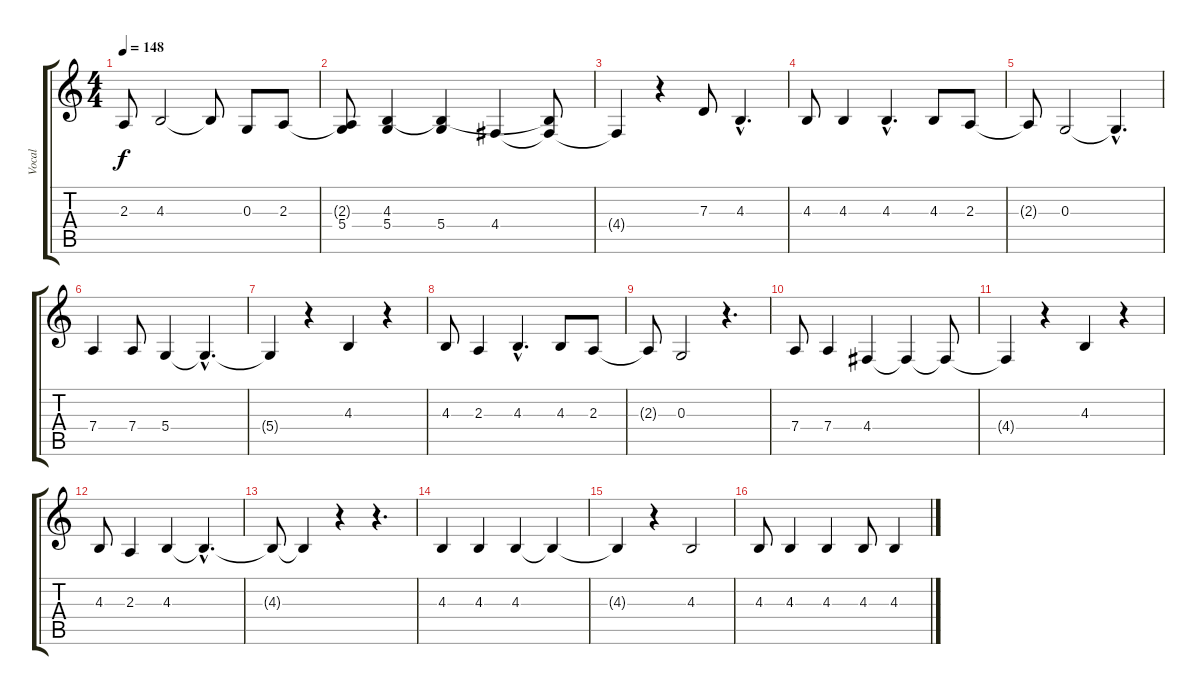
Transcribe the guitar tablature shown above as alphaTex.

\track ("Vocal" "Vocal") {instrument cello}
\staff {score tabs}
\tuning (E4 B3 G3 D3 A2 E2) {hide}
\ts (4 4)
\tempo 148
\clef g2
\ks c
2.3{t}.8{dy f} 4.3.2 4.3{t}.8 0.3.8 2.3.8 |
(2.3{t} 5.4).8 (4.3 5.4).4 (4.3{t} 5.4).4 4.4.4 (4.3{t} 4.4{t}).8 |
4.4{t}.4 r.4 7.3.8 4.3{hac}.4{d} |
4.3.8 4.3.4 4.3{hac}.4{d} 4.3.8 2.3.8 |
2.3{t}.8 0.3.2 0.3{hac t}.4{d} |
7.4.4 7.4.8 5.4.4 5.4{hac t}.4{d} |
5.4{t}.4 r.4 4.3.4 r.4 |
4.3.8 2.3.4 4.3{hac}.4{d} 4.3.8 2.3.8 |
2.3{t}.8 0.3.2 r.4{d} |
7.4.8 7.4.4 4.4.4 4.4{t}.4 4.4{t}.8 |
4.4{t}.4 r.4 4.3.4 r.4 |
4.3.8 2.3.4 4.3.4 4.3{hac t}.4{d} |
4.3{t}.8 4.3{t}.4 r.4 r.4{d} |
4.3.4 4.3.4 4.3.4 4.3{t}.4 |
4.3{t}.4 r.4 4.3.2 |
4.3.8 4.3.4 4.3.4 4.3.8 4.3.4
